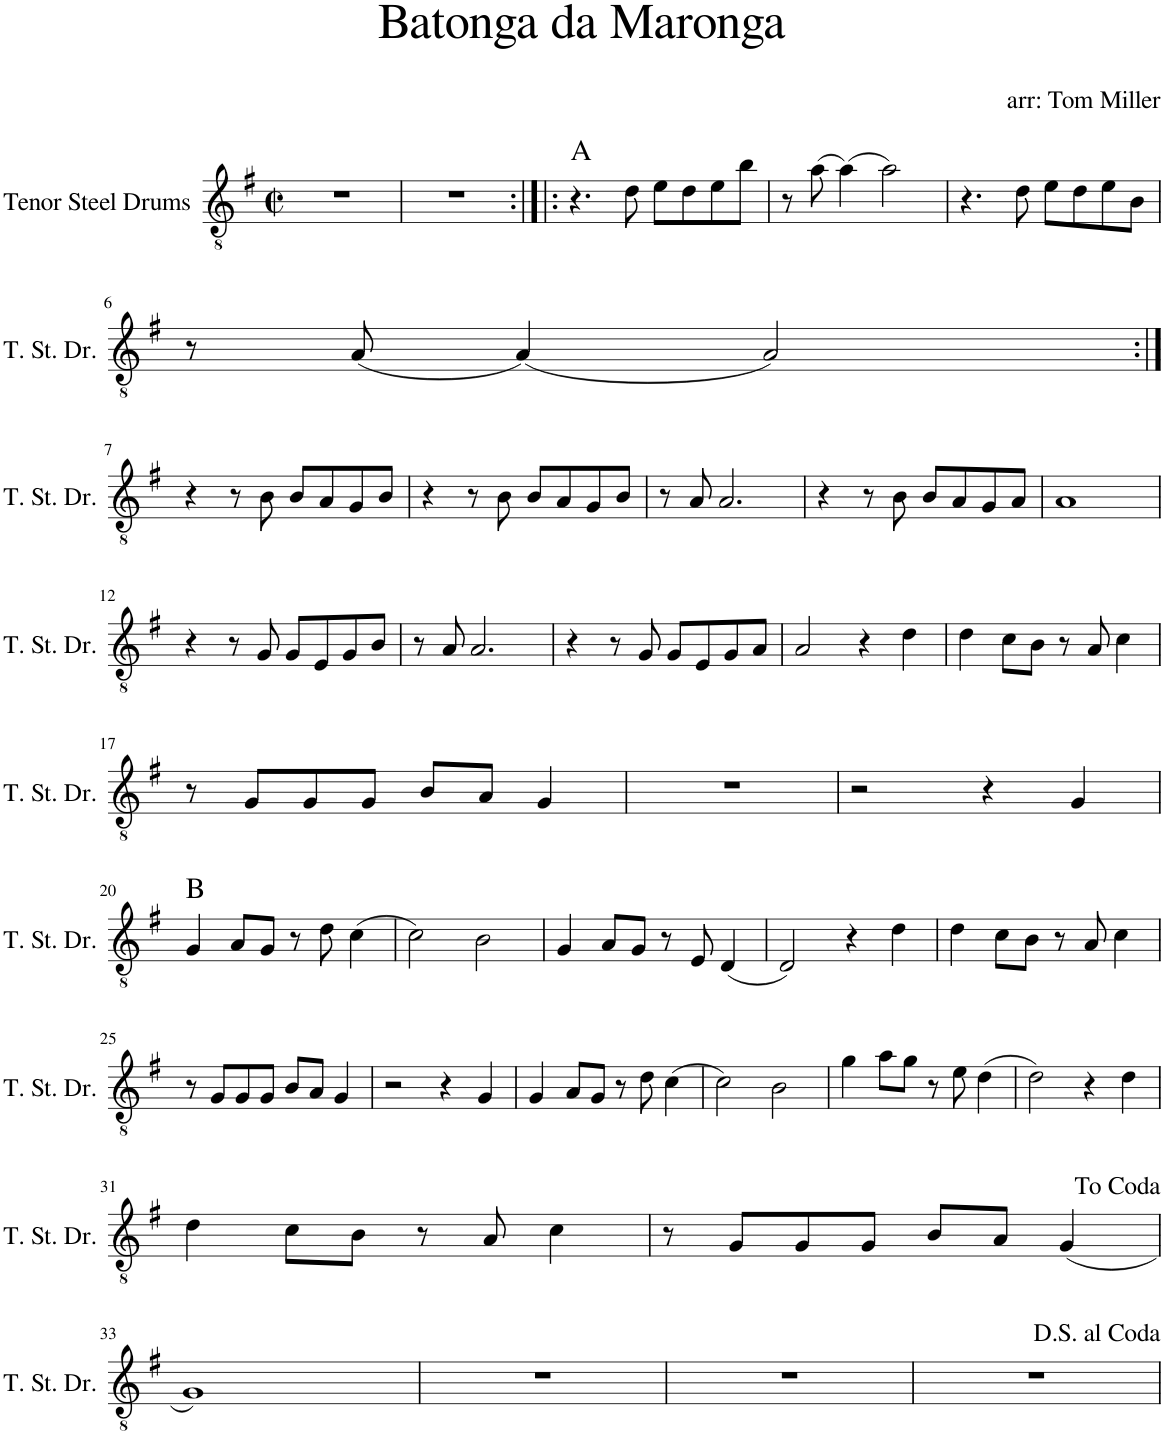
**kern
*part1
*staff1
*I"Tenor Steel Drums
*I'T. St. Dr.
*clefGv2
*k[f#]
*M4/4
*met(c|)
=1
1r
=2
1r
=3:|!|:
!LO:TX:a:t=A
4.r
8d\
8e\L
8d\
8e\
8b\J
=4
8r
(8a\
(4a\)
2a\)
=5
4.r
8d\
8e\L
8d\
8e\
8B\J
!!LO:LB:g=z
=6
8r
(8A/
(4A/)
2A/)
!!LO:LB:g=z
=7:|!
4r
8r
8B\
8B/L
8A/
8G/
8B/J
=8
4r
8r
8B\
8B/L
8A/
8G/
8B/J
=9
8r
8A/
2.A/
=10
4r
8r
8B\
8B/L
8A/
8G/
8A/J
=11
1A
!!LO:LB:g=z
=12
4r
8r
8G/
8G/L
8E/
8G/
8B/J
=13
8r
8A/
2.A/
=14
4r
8r
8G/
8G/L
8E/
8G/
8A/J
=15
2A/
4r
4d\
=16
4d\
8c\L
8B\J
8r
8A/
4c\
!!LO:LB:g=z
=17
8r
8G/L
8G/
8G/J
8B/L
8A/J
4G/
=18
1r
=19
2r
4r
4G/
!!LO:LB:g=z
=20
!LO:TX:a:t=B
4G/
8A/L
8G/J
8r
8d\
(4c\
=21
2c\)
2B\
=22
4G/
8A/L
8G/J
8r
8E/
(4D/
=23
2D/)
4r
4d\
=24
4d\
8c\L
8B\J
8r
8A/
4c\
!!LO:LB:g=z
=25
8r
8G/L
8G/
8G/J
8B/L
8A/J
4G/
=26
2r
4r
4G/
=27
4G/
8A/L
8G/J
8r
8d\
(4c\
=28
2c\)
2B\
=29
4g\
8a\L
8g\J
8r
8e\
(4d\
=30
2d\)
4r
4d\
!!LO:LB:g=z
=31
4d\
8c\L
8B\J
8r
8A/
4c\
=32
8r
8G/L
8G/
8G/J
8B/L
8A/J
(4G/
!!LO:LB:g=z
=33
1G)
=34
1r
=35
1r
=36
1r
=
*-
